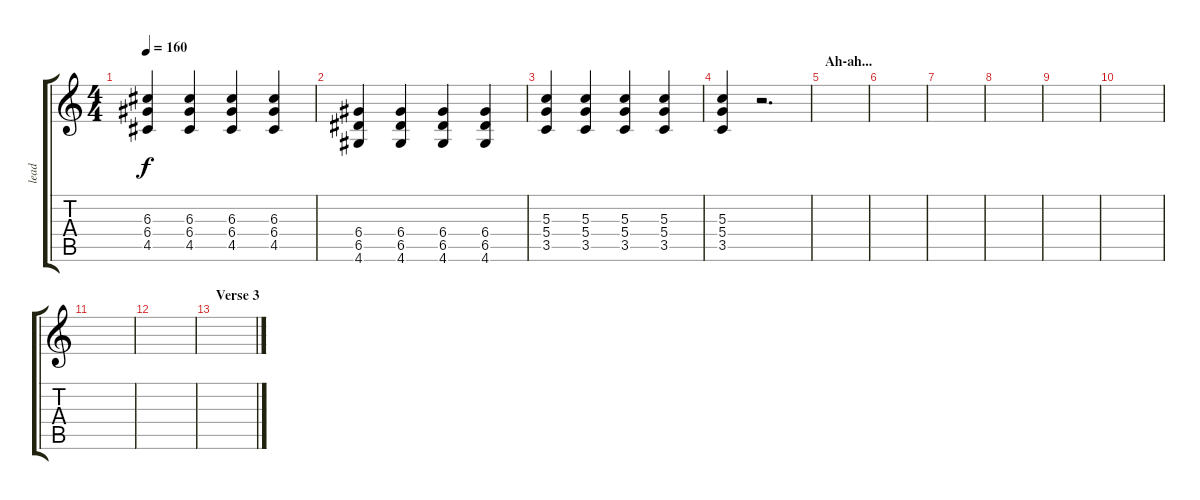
\track ("lead" "lead") {instrument overdrivenguitar}
\staff {score tabs}
\tuning (E4 B3 G3 D3 A2 E2) {hide}
\ts (4 4)
\tempo 160
\clef g2
\ks c
(6.3 6.4 4.5).4{dy f} (6.3 6.4 4.5).4 (6.3 6.4 4.5).4 (6.3 6.4 4.5).4 |
(6.4 6.5 4.6).4 (6.4 6.5 4.6).4 (6.4 6.5 4.6).4 (6.4 6.5 4.6).4 |
(5.3 5.4 3.5).4 (5.3 5.4 3.5).4 (5.3 5.4 3.5).4 (5.3 5.4 3.5).4 |
(5.3 5.4 3.5).4 r.2{d} |
\section ("" "Ah-ah...")
|
|
|
|
|
|
|
|
\section ("" "Verse 3")
